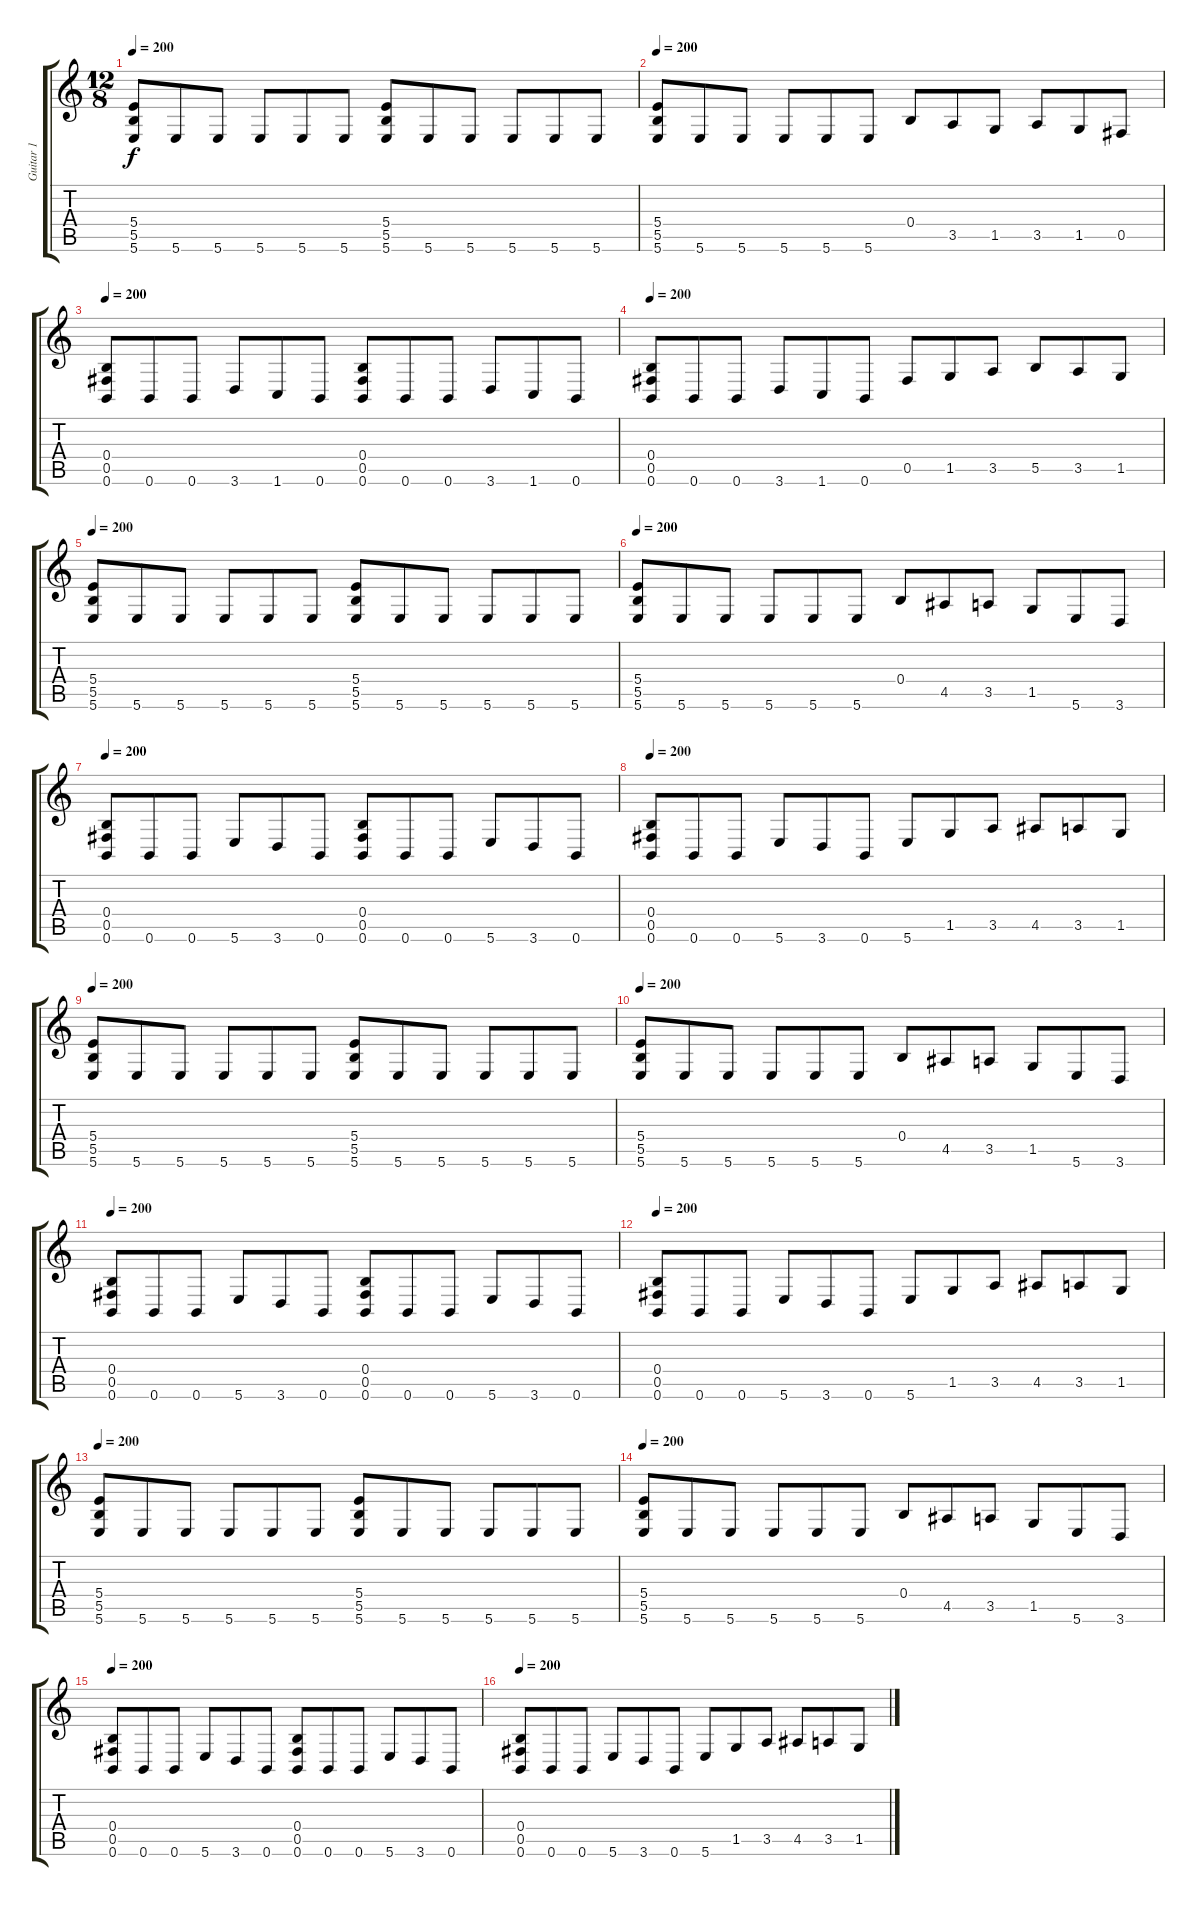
\track ("Guitar 1" "Guitar 1") {instrument distortionguitar}
\staff {score tabs}
\tuning (Db4 Ab3 E3 B2 Gb2 B1) {hide}
\ts (12 8)
\tempo 200
\clef g2
\ks c
(5.4 5.5 5.6).8{dy f} 5.6.8 5.6.8 5.6.8 5.6.8 5.6.8 (5.4 5.5 5.6).8 5.6.8 5.6.8 5.6.8 5.6.8 5.6.8 |
\tempo 200
(5.4 5.5 5.6).8 5.6.8 5.6.8 5.6.8 5.6.8 5.6.8 0.4.8 3.5.8 1.5.8 3.5.8 1.5.8 0.5.8 |
\tempo 200
(0.4 0.5 0.6).8 0.6.8 0.6.8 3.6.8 1.6.8 0.6.8 (0.4 0.5 0.6).8 0.6.8 0.6.8 3.6.8 1.6.8 0.6.8 |
\tempo 200
(0.4 0.5 0.6).8 0.6.8 0.6.8 3.6.8 1.6.8 0.6.8 0.5.8 1.5.8 3.5.8 5.5.8 3.5.8 1.5.8 |
\tempo 200
(5.4 5.5 5.6).8{volume 16} 5.6.8 5.6.8 5.6.8 5.6.8 5.6.8 (5.4 5.5 5.6).8 5.6.8 5.6.8 5.6.8 5.6.8 5.6.8 |
\tempo 200
(5.4 5.5 5.6).8 5.6.8 5.6.8 5.6.8 5.6.8 5.6.8 0.4.8 4.5.8 3.5.8 1.5.8 5.6.8 3.6.8 |
\tempo 200
(0.4 0.5 0.6).8 0.6.8 0.6.8 5.6.8 3.6.8 0.6.8 (0.4 0.5 0.6).8 0.6.8 0.6.8 5.6.8 3.6.8 0.6.8 |
\tempo 200
(0.4 0.5 0.6).8 0.6.8 0.6.8 5.6.8 3.6.8 0.6.8 5.6.8 1.5.8 3.5.8 4.5.8 3.5.8 1.5.8 |
\tempo 200
(5.4 5.5 5.6).8{volume 16} 5.6.8 5.6.8 5.6.8 5.6.8 5.6.8 (5.4 5.5 5.6).8 5.6.8 5.6.8 5.6.8 5.6.8 5.6.8 |
\tempo 200
(5.4 5.5 5.6).8 5.6.8 5.6.8 5.6.8 5.6.8 5.6.8 0.4.8 4.5.8 3.5.8 1.5.8 5.6.8 3.6.8 |
\tempo 200
(0.4 0.5 0.6).8 0.6.8 0.6.8 5.6.8 3.6.8 0.6.8 (0.4 0.5 0.6).8 0.6.8 0.6.8 5.6.8 3.6.8 0.6.8 |
\tempo 200
(0.4 0.5 0.6).8 0.6.8 0.6.8 5.6.8 3.6.8 0.6.8 5.6.8 1.5.8 3.5.8 4.5.8 3.5.8 1.5.8 |
\tempo 200
(5.4 5.5 5.6).8{volume 14} 5.6.8 5.6.8 5.6.8 5.6.8 5.6.8 (5.4 5.5 5.6).8 5.6.8 5.6.8 5.6.8 5.6.8 5.6.8 |
\tempo 200
(5.4 5.5 5.6).8 5.6.8 5.6.8 5.6.8 5.6.8 5.6.8 0.4.8 4.5.8 3.5.8 1.5.8 5.6.8 3.6.8 |
\tempo 200
(0.4 0.5 0.6).8 0.6.8 0.6.8 5.6.8 3.6.8 0.6.8 (0.4 0.5 0.6).8 0.6.8 0.6.8 5.6.8 3.6.8 0.6.8 |
\tempo 200
(0.4 0.5 0.6).8 0.6.8 0.6.8 5.6.8 3.6.8 0.6.8 5.6.8 1.5.8 3.5.8 4.5.8 3.5.8 1.5.8
